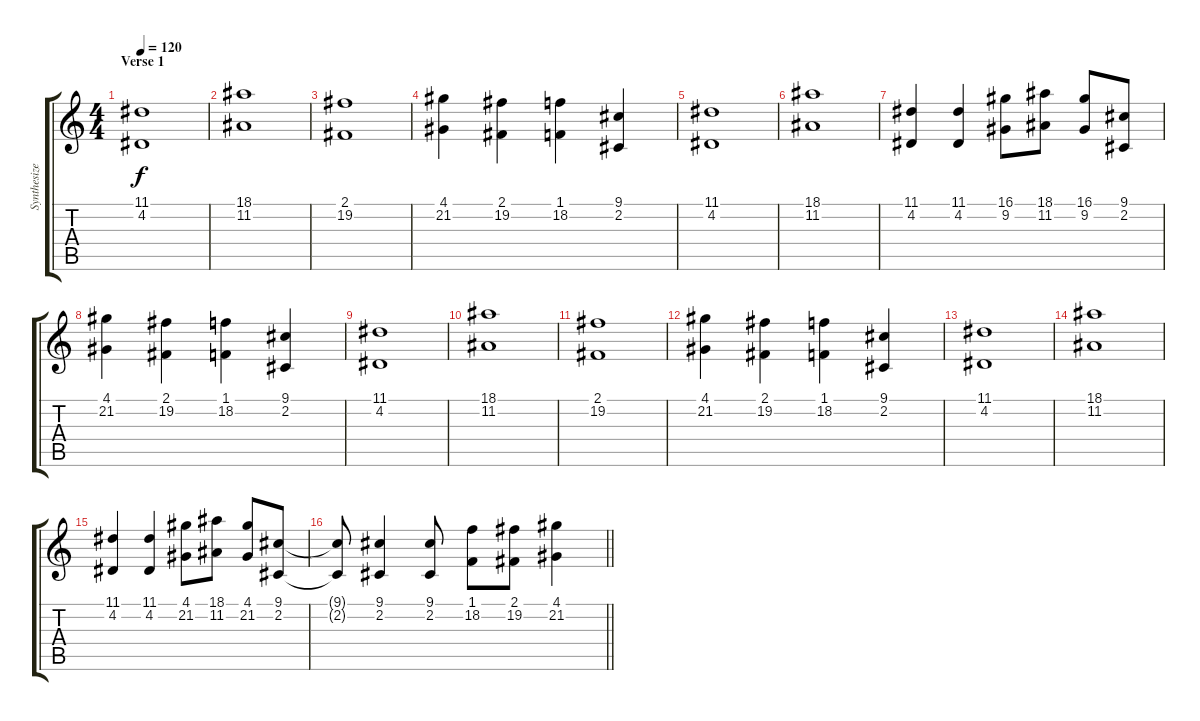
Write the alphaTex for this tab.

\track ("Synthesizer 2" "Synthesize") {instrument stringensemble2}
\staff {score tabs}
\tuning (E4 B3 G3 D3 A2 E2) {hide}
\ts (4 4)
\section ("" "Verse 1")
\tempo 120
\clef g2
\ks c
(11.1 4.2).1{dy f} |
(18.1 11.2).1 |
(2.1 19.2).1 |
(4.1 21.2).4 (2.1 19.2).4 (1.1 18.2).4 (9.1 2.2).4 |
(11.1 4.2).1 |
(18.1 11.2).1 |
(11.1 4.2).4 (11.1 4.2).4 (16.1 9.2).8 (18.1 11.2).8 (16.1 9.2).8 (9.1 2.2).8 |
(4.1 21.2).4 (2.1 19.2).4 (1.1 18.2).4 (9.1 2.2).4 |
(11.1 4.2).1 |
(18.1 11.2).1 |
(2.1 19.2).1 |
(4.1 21.2).4 (2.1 19.2).4 (1.1 18.2).4 (9.1 2.2).4 |
(11.1 4.2).1 |
(18.1 11.2).1 |
(11.1 4.2).4 (11.1 4.2).4 (4.1 21.2).8 (18.1 11.2).8 (4.1 21.2).8 (9.1 2.2).8 |
\barLineRight lightlight
(9.1{t} 2.2{t}).8 (9.1 2.2).4 (9.1 2.2).8 (1.1 18.2).8 (2.1 19.2).8 (4.1 21.2).4
